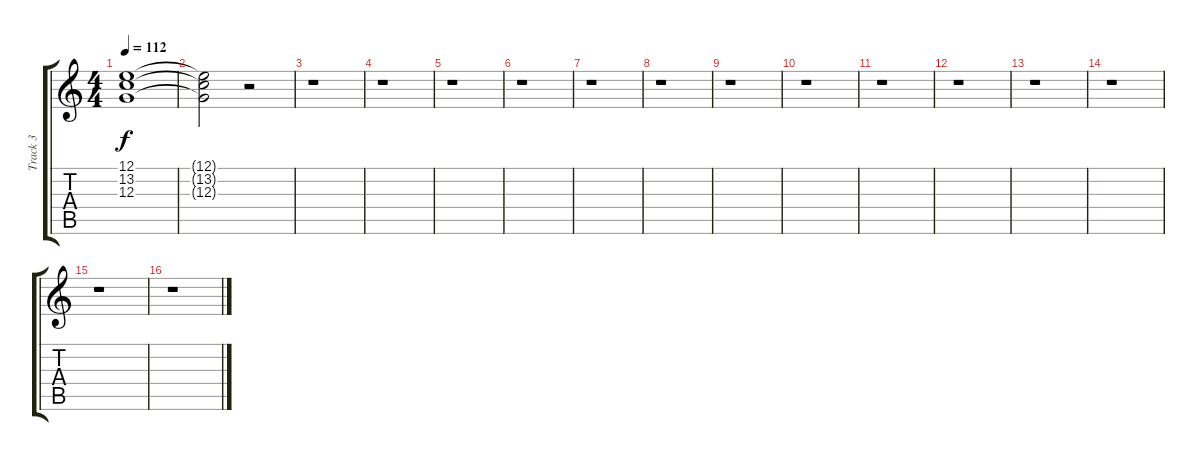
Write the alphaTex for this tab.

\track ("Track 3" "Track 3") {instrument pad8sweep}
\staff {score tabs}
\tuning (E4 B3 G3 D3 A2 E2) {hide}
\ts (4 4)
\tempo 112
\clef g2
\ks c
(12.1 13.2 12.3).1{dy f} |
(12.1{t} 13.2{t} 12.3{t}).2 r.2 |
r.1 |
r.1 |
r.1 |
r.1 |
r.1 |
r.1 |
r.1 |
r.1 |
r.1 |
r.1 |
r.1 |
r.1 |
r.1 |
r.1
